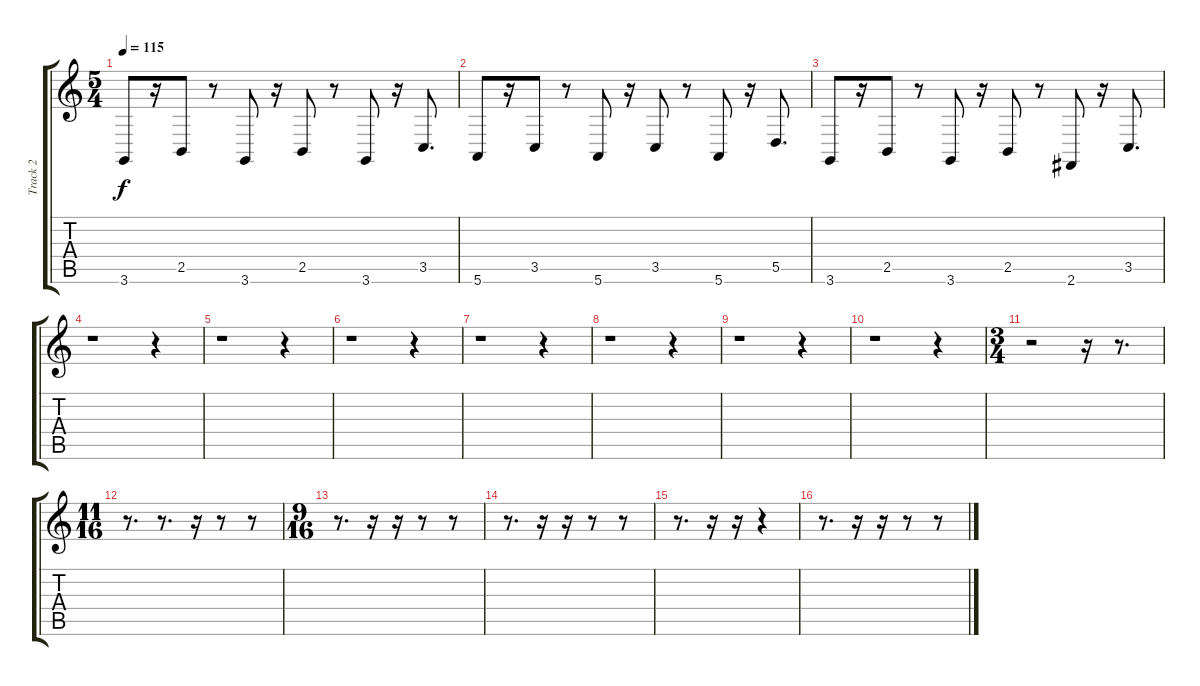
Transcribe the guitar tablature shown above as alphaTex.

\track ("Track 2" "Track 2") {instrument marimba}
\staff {score tabs}
\tuning (E4 B3 G3 D3 A2 E2) {hide}
\ts (5 4)
\tempo 115
\clef g2
\ks c
3.6.8{dy f} r.16 2.5.8 r.8 3.6.8 r.16 2.5.8 r.8 3.6.8 r.16 3.5.8{d} |
5.6.8 r.16 3.5.8 r.8 5.6.8 r.16 3.5.8 r.8 5.6.8 r.16 5.5.8{d} |
3.6.8 r.16 2.5.8 r.8 3.6.8 r.16 2.5.8 r.8 2.6.8 r.16 3.5.8{d} |
r.1 r.4 |
r.1 r.4 |
r.1 r.4 |
r.1 r.4 |
r.1 r.4 |
r.1 r.4 |
r.1 r.4 |
\ts (3 4)
r.2 r.16 r.8{d} |
\ts (11 16)
r.8{d} r.8{d} r.16 r.8 r.8 |
\ts (9 16)
r.8{d} r.16 r.16 r.8 r.8 |
r.8{d} r.16 r.16 r.8 r.8 |
r.8{d} r.16 r.16 r.4 |
r.8{d} r.16 r.16 r.8 r.8
